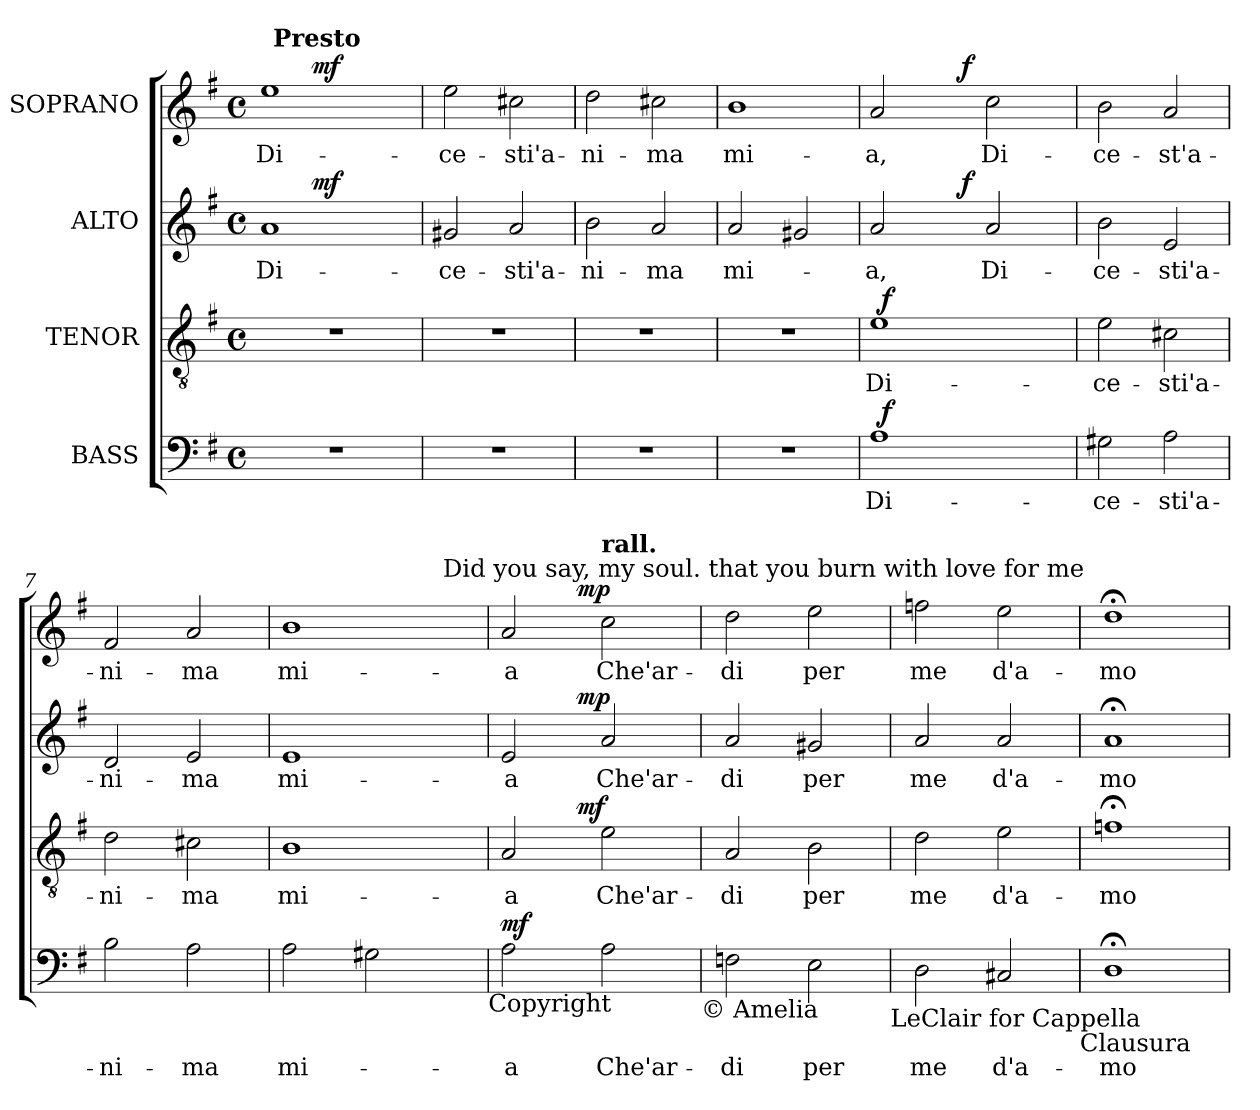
**kern	**text	**dynam	**kern	**text	**dynam	**kern	**text	**dynam	**kern	**text	**dynam
*part4	*part4	*part4	*part3	*part3	*part3	*part2	*part2	*part2	*part1	*part1	*part1
*staff4	*staff4	*staff4	*staff3	*staff3	*staff3	*staff2	*staff2	*staff2	*staff1	*staff1	*staff1
*I"BASS	*	*	*I"TENOR	*	*	*I"ALTO	*	*	*I"SOPRANO	*	*
*clefF4	*	*	*clefGv2	*	*	*clefG2	*	*	*clefG2	*	*
*k[f#]	*	*	*k[f#]	*	*	*k[f#]	*	*	*k[f#]	*	*
*G:	*	*	*G:	*	*	*G:	*	*	*G:	*	*
*M4/4	*	*	*M4/4	*	*	*M4/4	*	*	*M4/4	*	*
*met(c)	*	*	*met(c)	*	*	*met(c)	*	*	*met(c)	*	*
=1	=1	=1	=1	=1	=1	=1	=1	=1	=1	=1	=1
!	!	!	!	!	!	!	!LO:LY:b	!	!	!LO:LY:b	!
*	*	*	*	*	*	*^	*	*	*^	*	*
*	*	*	*	*	*	*	*	*	*	*	*^	*	*
1r	.	.	1r	.	.	1a	4ryy	Di-	.	1ee	4ryy	32ryy	Di-	.
!	!	!	!	!	!	!	!	!	!	!	!	!LO:TX:a:B:t=Presto	!	!
.	.	.	.	.	.	.	.	.	.	.	.	2ryy	.	.
!	!	!	!	!	!	!	!	!	!LO:DY:a	!	!	!	!	!LO:DY:a
.	.	.	.	.	.	.	2.ryy	.	mf	.	2.ryy	.	.	mf
.	.	.	.	.	.	.	.	.	.	.	.	4...ryy	.	.
=2	=2	=2	=2	=2	=2	=2	=2	=2	=2	=2	=2	=2	=2	=2
!	!	!	!	!	!	!	!	!LO:LY:b	!	!	!	!	!LO:LY:b	!
*	*	*	*	*	*	*v	*v	*	*	*	*	*	*	*
*	*	*	*	*	*	*	*	*	*v	*v	*v	*	*
1r	.	.	1r	.	.	2g#X/	-ce-	.	2ee\	-ce-	.
!	!	!	!	!	!	!	!LO:LY:b	!	!	!LO:LY:b	!
.	.	.	.	.	.	2a/	-sti'a-	.	2cc#X\	-sti'a-	.
=3	=3	=3	=3	=3	=3	=3	=3	=3	=3	=3	=3
!	!	!	!	!	!	!	!LO:LY:b	!	!	!LO:LY:b	!
1r	.	.	1r	.	.	2b\	-ni-	.	2dd\	-ni-	.
!	!	!	!	!	!	!	!LO:LY:b	!	!	!LO:LY:b	!
.	.	.	.	.	.	2a/	-ma	.	2cc#X\	-ma	.
=4	=4	=4	=4	=4	=4	=4	=4	=4	=4	=4	=4
!	!	!	!	!	!	!	!LO:LY:b	!	!	!LO:LY:b	!
1r	.	.	1r	.	.	2a/	mi-	.	1b	mi-	.
.	.	.	.	.	.	2g#X/	.	.	.	.	.
=5	=5	=5	=5	=5	=5	=5	=5	=5	=5	=5	=5
!	!LO:LY:b	!	!	!LO:LY:b	!	!	!LO:LY:b	!	!	!LO:LY:b	!
*^	*	*	*^	*	*	*^	*	*	*^	*	*
1A	32ryy	Di-	.	1e	32ryy	Di-	.	2a/	4ryy	-a,	.	2a/	4ryy	-a,	.
!	!	!	!LO:DY:a	!	!	!	!LO:DY:a	!	!	!	!	!	!	!	!
.	2ryy	.	f	.	2ryy	.	f	.	.	.	.	.	.	.	.
.	.	.	.	.	.	.	.	.	8ryy	.	.	.	8ryy	.	.
.	.	.	.	.	.	.	.	.	32ryy	.	.	.	32ryy	.	.
!	!	!	!	!	!	!	!	!	!	!	!LO:DY:a	!	!	!	!LO:DY:a
.	.	.	.	.	.	.	.	.	2ryy	.	f	.	2ryy	.	f
!	!	!	!	!	!	!	!	!	!	!LO:LY:b	!	!	!	!LO:LY:b	!
.	.	.	.	.	.	.	.	2a/	.	Di-	.	2cc\	.	Di-	.
.	4...ryy	.	.	.	4...ryy	.	.	.	.	.	.	.	.	.	.
.	.	.	.	.	.	.	.	.	16.ryy	.	.	.	16.ryy	.	.
=6	=6	=6	=6	=6	=6	=6	=6	=6	=6	=6	=6	=6	=6	=6	=6
!	!	!LO:LY:b	!	!	!	!LO:LY:b	!	!	!	!LO:LY:b	!	!	!	!LO:LY:b	!
*v	*v	*	*	*	*	*	*	*v	*v	*	*	*v	*v	*	*
*	*	*	*v	*v	*	*	*	*	*	*	*	*
2G#X\	-ce-	.	2e\	-ce-	.	2b\	-ce-	.	2b\	-ce-	.
!	!LO:LY:b	!	!	!LO:LY:b	!	!	!LO:LY:b	!	!	!LO:LY:b	!
2A\	-sti'a-	.	2c#X\	-sti'a-	.	2e/	-sti'a-	.	2a/	-st'a-	.
!!LO:LB:g=z
=7	=7	=7	=7	=7	=7	=7	=7	=7	=7	=7	=7
!	!LO:LY:b	!	!	!LO:LY:b	!	!	!LO:LY:b	!	!	!LO:LY:b	!
2B\	-ni-	.	2d\	-ni-	.	2d/	-ni-	.	2f#/	-ni-	.
!	!LO:LY:b	!	!	!LO:LY:b	!	!	!LO:LY:b	!	!	!LO:LY:b	!
2A\	-ma	.	2c#X\	-ma	.	2e/	-ma	.	2a/	-ma	.
=8	=8	=8	=8	=8	=8	=8	=8	=8	=8	=8	=8
!	!LO:LY:b	!	!	!LO:LY:b	!	!	!LO:LY:b	!	!	!LO:LY:b	!
*	*	*	*	*	*	*	*	*	*^	*	*
2A\	mi-	.	1B	mi-	.	1e	mi-	.	1b	2ryy	mi-	.
2G#X\	.	.	.	.	.	.	.	.	.	4ryy	.	.
.	.	.	.	.	.	.	.	.	.	16ryy	.	.
!	!	!	!	!	!	!	!	!	!	!LO:TX:a:t=Did you say, my soul. that you burn with love for me	!	!
.	.	.	.	.	.	.	.	.	.	8.ryy	.	.
!LO:TX:b:t=Copyright	!	!	!	!	!	!	!	!	!	!	!	!
=9	=9	=9	=9	=9	=9	=9	=9	=9	=9	=9	=9	=9
!	!LO:LY:b	!LO:DY:a	!	!LO:LY:b	!	!	!LO:LY:b	!	!	!	!LO:LY:b	!
*	*	*	*^	*	*	*^	*	*	*	*	*	*
2A\	-a	mf	2A/	4..ryy	-a	.	2e/	4..ryy	-a	.	2a/	4..ryy	-a	.
!	!	!	!	!	!	!LO:DY:a	!	!	!	!LO:DY:a	!	!	!	!LO:DY:a
.	.	.	.	2ryy	.	mf	.	2ryy	.	mp	.	2ryy	.	mp
!	!	!	!	!	!	!	!	!	!	!	!LO:TX:a:B:t=rall.	!	!	!
!	!LO:LY:b	!	!	!	!LO:LY:b	!	!	!	!LO:LY:b	!	!	!	!LO:LY:b	!
2A\	Che'ar-	.	2e\	.	Che'ar-	.	2a/	.	Che'ar-	.	2cc\	.	Che'ar-	.
.	.	.	.	16ryy	.	.	.	16ryy	.	.	.	16ryy	.	.
!LO:TX:b:t=© Amelia	!	!	!	!	!	!	!	!	!	!	!	!	!	!
=10	=10	=10	=10	=10	=10	=10	=10	=10	=10	=10	=10	=10	=10	=10
!	!LO:LY:b	!	!	!	!LO:LY:b	!	!	!	!LO:LY:b	!	!	!	!LO:LY:b	!
*	*	*	*v	*v	*	*	*	*	*	*	*v	*v	*	*
*	*	*	*	*	*	*v	*v	*	*	*	*	*
2Fn\	-di	.	2A/	-di	.	2a/	-di	.	2dd\	-di	.
!	!LO:LY:b	!	!	!LO:LY:b	!	!	!LO:LY:b	!	!	!LO:LY:b	!
2E\	per	.	2B\	per	.	2g#X/	per	.	2ee\	per	.
!LO:TX:b:t=LeClair for Cappella	!	!	!	!	!	!	!	!	!	!	!
=11	=11	=11	=11	=11	=11	=11	=11	=11	=11	=11	=11
!	!LO:LY:b	!	!	!LO:LY:b	!	!	!LO:LY:b	!	!	!LO:LY:b	!
2D\	me	.	2d\	me	.	2a/	me	.	2ffn\	me	.
!	!LO:LY:b	!	!	!LO:LY:b	!	!	!LO:LY:b	!	!	!LO:LY:b	!
2C#X/	d'a-	.	2e\	d'a-	.	2a/	d'a-	.	2ee\	d'a-	.
!LO:TX:b:t=Clausura	!	!	!	!	!	!	!	!	!	!	!
=12	=12	=12	=12	=12	=12	=12	=12	=12	=12	=12	=12
!	!LO:LY:b	!	!	!LO:LY:b	!	!	!LO:LY:b	!	!	!LO:LY:b	!
1D;<	-mo-	.	1fn;<	-mo-	.	1a;	-mo-	.	1dd;<	-mo-	.
=	=	=	=	=	=	=	=	=	=	=	=
*-	*-	*-	*-	*-	*-	*-	*-	*-	*-	*-	*-
